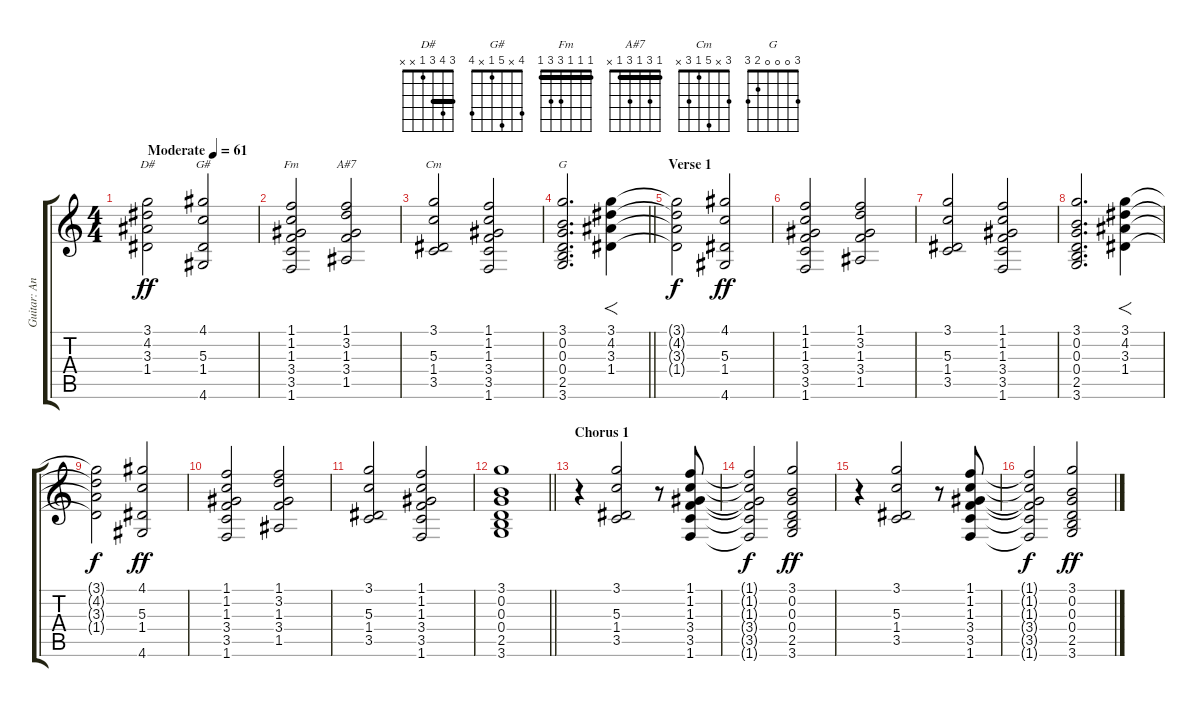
\track ("Guitar: Anthony Rathman" "Guitar: An") {instrument electricguitarjazz}
\staff {score tabs}
\tuning (E4 B3 G3 D3 A2 E2) {hide}
\chord ("D#" 3 4 3 1 x x) {barre 3}
\chord ("G#" 4 x 5 1 x 4)
\chord ("Fm" 1 1 1 3 3 1) {barre 1}
\chord ("A#7" 1 3 1 3 1 x) {barre 1}
\chord ("Cm" 3 x 5 1 3 x)
\chord ("G" 3 0 0 0 2 3)
\ts (4 4)
\tempo (61 "Moderate")
\clef g2
\ks c
(3.1 4.2 3.3 1.4).2{ch "D#" dy ff instrument electricguitarjazz} (4.1 5.3 1.4 4.6).2{ch "G#"} |
(1.1 1.2 1.3 3.4 3.5 1.6).2{ch "Fm"} (1.1 3.2 1.3 3.4 1.5).2{ch "A#7"} |
(3.1 5.3 1.4 3.5).2{ch "Cm"} (1.1 1.2 1.3 3.4 3.5 1.6).2 |
\barLineRight lightlight
(3.1 0.2 0.3 0.4 2.5 3.6).2{d ch "G"} (3.1 4.2 3.3 1.4).4{f} |
\section ("" "Verse 1")
(3.1{t} 4.2{t} 3.3{t} 1.4{t}).2{dy f} (4.1 5.3 1.4 4.6).2{dy ff} |
(1.1 1.2 1.3 3.4 3.5 1.6).2 (1.1 3.2 1.3 3.4 1.5).2 |
(3.1 5.3 1.4 3.5).2 (1.1 1.2 1.3 3.4 3.5 1.6).2 |
(3.1 0.2 0.3 0.4 2.5 3.6).2{d} (3.1 4.2 3.3 1.4).4{f} |
(3.1{t} 4.2{t} 3.3{t} 1.4{t}).2{dy f} (4.1 5.3 1.4 4.6).2{dy ff} |
(1.1 1.2 1.3 3.4 3.5 1.6).2 (1.1 3.2 1.3 3.4 1.5).2 |
(3.1 5.3 1.4 3.5).2 (1.1 1.2 1.3 3.4 3.5 1.6).2 |
\barLineRight lightlight
(3.1 0.2 0.3 0.4 2.5 3.6).1 |
\section ("" "Chorus 1")
r.4 (3.1 5.3 1.4 3.5).2 r.8 (1.1 1.2 1.3 3.4 3.5 1.6).8 |
(1.1{t} 1.2{t} 1.3{t} 3.4{t} 3.5{t} 1.6{t}).2{dy f} (3.1 0.2 0.3 0.4 2.5 3.6).2{dy ff} |
r.4 (3.1 5.3 1.4 3.5).2 r.8 (1.1 1.2 1.3 3.4 3.5 1.6).8 |
(1.1{t} 1.2{t} 1.3{t} 3.4{t} 3.5{t} 1.6{t}).2{dy f} (3.1 0.2 0.3 0.4 2.5 3.6).2{dy ff}
